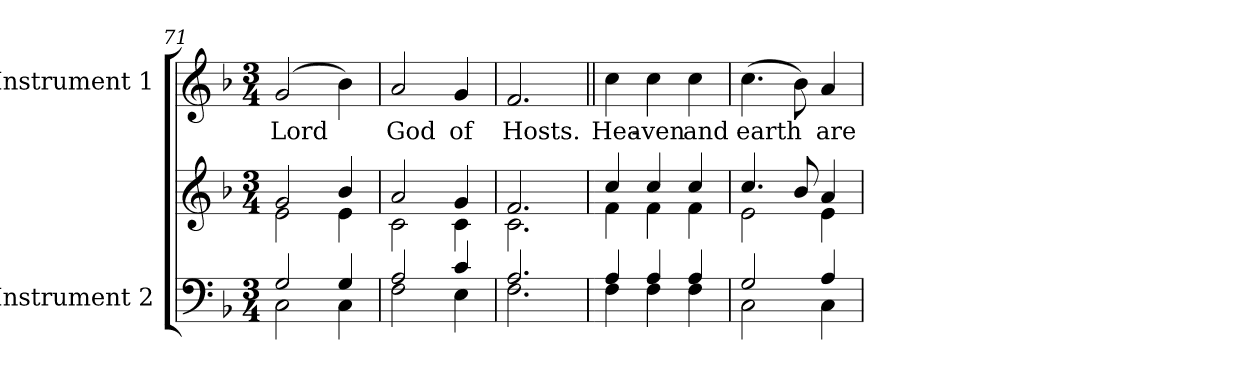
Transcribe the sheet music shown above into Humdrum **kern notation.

**kern	**kern	**kern	**text
*part2	*part2	*part1	*part1
*staff3	*staff2	*staff1	*staff1
*I"Instrument 2	*	*I"Instrument 1	*
!!LO:LB:g=z
*clefF4	*clefG2	*clefG2	*
*k[b-]	*k[b-]	*k[b-]	*
*F:	*F:	*F:	*
*M3/4	*M3/4	*M3/4	*
=71	=71	=71	=71
*^	*^	*	*
!	!	!	!	!	!LO:LY:b
2G/	2C\	2g/	2e\	(>2g/	Lord
4G/	4C\	4b-/	4e\	4b-\)	.
=72	=72	=72	=72	=72	=72
!	!	!	!	!	!LO:LY:b:cj
2A/	2F\	2a/	2c\	2a/	God
!	!	!	!	!	!LO:LY:b:cj
4c/	4E\	4g/	4c\	4g/	of
=73	=73	=73	=73	=73	=73
!	!	!	!	!	!LO:LY:b:cj
2.A/	2.F\	2.f/	2.c\	2.f/	Hosts.
=74	=74	=74	=74	=74||	=74||
!	!	!	!	!	!LO:LY:b:cj
4A/	4F\	4cc/	4f\	4cc\	Hea-
!	!	!	!	!	!LO:LY:b:cj
4A/	4F\	4cc/	4f\	4cc\	-ven
!	!	!	!	!	!LO:LY:b:cj
4A/	4F\	4cc/	4f\	4cc\	and
=75	=75	=75	=75	=75	=75
!	!	!	!	!	!LO:LY:b
2G/	2C\	4.cc/	2e\	(>4.cc\	earth
.	.	8b-/	.	8b-\)	.
!	!	!	!	!	!LO:LY:b:cj
4A/	4C\	4a/	4e\	4a/	are
*v	*v	*	*	*	*
*	*v	*v	*	*
=	=	=	=
*-	*-	*-	*-
